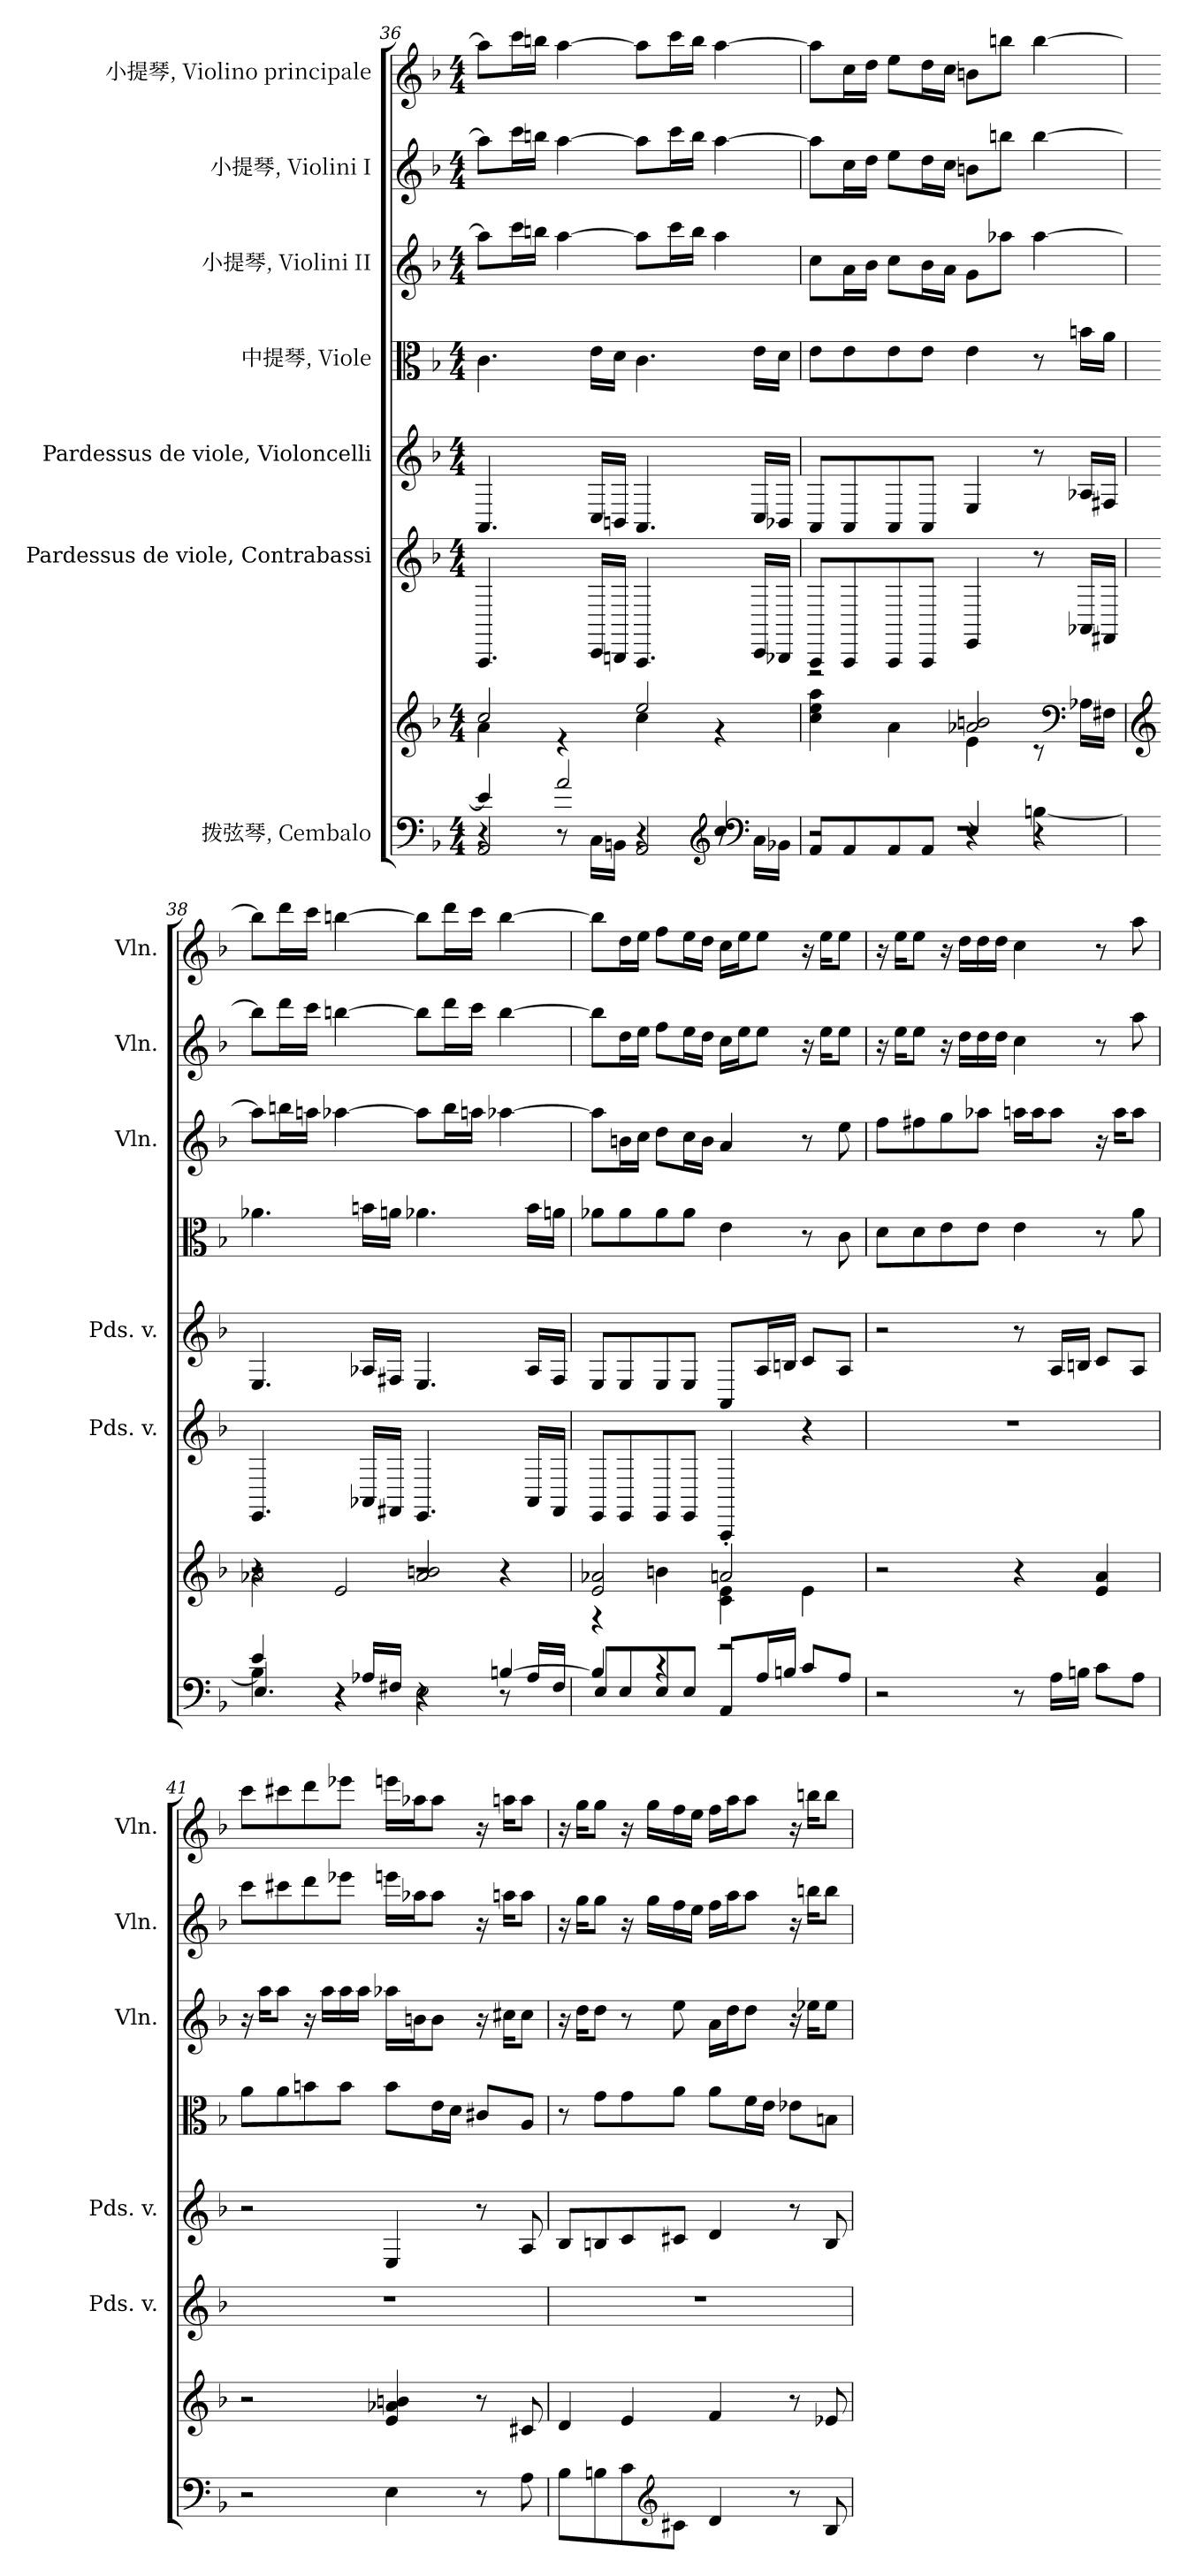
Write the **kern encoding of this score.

**kern	**kern	**kern	**kern	**kern	**kern	**kern	**kern
*part7	*part7	*part6	*part5	*part4	*part3	*part2	*part1
*staff8	*staff7	*staff6	*staff5	*staff4	*staff3	*staff2	*staff1
*I"拨弦琴, Cembalo	*	*I"Pardessus de viole, Contrabassi	*I"Pardessus de viole, Violoncelli	*I"中提琴, Viole	*I"小提琴, Violini II	*I"小提琴, Violini I	*I"小提琴, Violino principale
*	*	*I'Pds. v.	*I'Pds. v.	*	*I'Vln.	*I'Vln.	*I'Vln.
!!LO:PB:g=z
*clefF4	*clefG2	*clefG2	*clefG2	*clefC3	*clefG2	*clefG2	*clefG2
*k[b-]	*k[b-]	*k[b-]	*k[b-]	*k[b-]	*k[b-]	*k[b-]	*k[b-]
*M4/4	*M4/4	*M4/4	*M4/4	*M4/4	*M4/4	*M4/4	*M4/4
=36	=36	=36	=36	=36	=36	=36	=36
*^	*^	*	*	*	*	*	*
*	*^	*	*	*	*	*	*	*	*
4e/]	4r	2AA/	2cc/	4a\	4.AAA/	4.AA/	4.c\	8aa\L]	8aa\L]	8aa\L]
.	.	.	.	.	.	.	.	16ccc\L	16ccc\L	16ccc\L
.	.	.	.	.	.	.	.	16bbn\JJ	16bbn\JJ	16bbn\JJ
2a/	8r	.	.	4r	.	.	.	[4aa\	[4aa\	[4aa\
.	16C\LL	.	.	.	16CC/LL	16C/LL	16e\LL	.	.	.
.	16BBn\JJ	.	.	.	16BBBn/JJ	16BBn/JJ	16d\JJ	.	.	.
.	4r	2AA/	2ee/	4cc\	4.AAA/	4.AA/	4.c\	8aa\L]	8aa\L]	8aa\L]
.	.	.	.	.	.	.	.	16ccc\L	16ccc\L	16ccc\L
.	.	.	.	.	.	.	.	16bb\JJ	16bb\JJ	16bb\JJ
*clefG2	*	*	*	*	*	*	*	*	*	*
4cc/	8r	.	.	4r	.	.	.	4aa\	[4aa\	[4aa\
*clefF4	*	*	*	*	*	*	*	*	*	*
.	16C\LL	.	.	.	16CC/LL	16C/LL	16e\LL	.	.	.
.	16BB-X\JJ	.	.	.	16BBB-X/JJ	16BB-X/JJ	16d\JJ	.	.	.
=37	=37	=37	=37	=37	=37	=37	=37	=37	=37	=37
1r	2r	8AA/L	2r	4cc\ 4ee\ 4aa\	8AAA/L	8AA/L	8e\L	8cc\L	8aa\L]	8aa\L]
.	.	8AA/	.	.	8AAA/	8AA/	8e\	16a\L	16cc\L	16cc\L
.	.	.	.	.	.	.	.	16b-\JJ	16dd\JJ	16dd\JJ
.	.	8AA/	.	4a\	8AAA/	8AA/	8e\	8cc\L	8ee\L	8ee\L
.	.	8AA/J	.	.	8AAA/J	8AA/J	8e\J	16b-\L	16dd\L	16dd\L
.	.	.	.	.	.	.	.	16a\JJ	16cc\JJ	16cc\JJ
.	4r	4E/	2a-X/ 2bn/	4e\	4EE/	4E/	4e\	8g\L	8bn\L	8bn\L
.	.	.	.	.	.	.	.	8aa-X\J	8bbn\J	8bbn\J
.	[4Bn\	4r	.	8r	8r	8r	8r	[4aa-\	[4bb\	[4bb\
*	*	*	*clefF4	*	*	*	*	*	*	*
.	.	.	.	16A-X\LL	16AA-X/LL	16A-X/LL	16bn\LL	.	.	.
.	.	.	.	16F#X\JJ	16FF#X/JJ	16F#X/JJ	16a\JJ	.	.	.
*	*	*	*v	*v	*	*	*	*	*	*
!!LO:PB:g=z
=38	=38	=38	=38	=38	=38	=38	=38	=38	=38
*	*	*	*clefG2	*	*	*	*	*	*
*	*	*	*^	*	*	*	*	*	*
*	*	*	*	*^	*	*	*	*	*	*
4e/	4B\]	4.E/	2r	2a-X\	4r	4.EE/	4.E/	4.a-X\	8aa-\L]	8bb\L]	8bb\L]
.	.	.	.	.	.	.	.	.	16bbn\L	16ddd\L	16ddd\L
.	.	.	.	.	.	.	.	.	16aan\JJ	16ccc\JJ	16ccc\JJ
4r	4r	.	.	.	2e/	.	.	.	[4aa-X\	[4bbn\	[4bbn\
.	.	16A-X/LL	.	.	.	16AA-X/LL	16A-X/LL	16bn\LL	.	.	.
.	.	16F#X/JJ	.	.	.	16FF#X/JJ	16F#X/JJ	16an\JJ	.	.	.
4r	2E\	4r	2a-/ 2bn/	2r	.	4.EE/	4.E/	4.a-X\	8aa-\L]	8bb\L]	8bb\L]
.	.	.	.	.	.	.	.	.	16bb\L	16ddd\L	16ddd\L
.	.	.	.	.	.	.	.	.	16aan\JJ	16ccc\JJ	16ccc\JJ
[4Bn/	.	8r	.	.	4r	.	.	.	[4aa-X\	[4bb\	[4bb\
.	.	16A-/LL	.	.	.	16AA-/LL	16A-/LL	16b\LL	.	.	.
.	.	16F#/JJ	.	.	.	16FF#/JJ	16F#/JJ	16an\JJ	.	.	.
*	*v	*v	*	*	*	*	*	*	*	*	*
*	*	*	*v	*v	*	*	*	*	*	*
=39	=39	=39	=39	=39	=39	=39	=39	=39	=39
4B/]	8E/L	2e/ 2a-X/	4r	8EE/L	8E/L	8a-X\L	8aa-\L]	8bb\L]	8bb\L]
.	8E/	.	.	8EE/	8E/	8a-\	16bn\L	16dd\L	16dd\L
.	.	.	.	.	.	.	16cc\JJ	16ee\JJ	16ee\JJ
4r	8E/	.	4bn\	8EE/	8E/	8a-\	8dd\L	8ff\L	8ff\L
.	8E/J	.	.	8EE/J	8E/J	8a-\J	16cc\L	16ee\L	16ee\L
.	.	.	.	.	.	.	16b\JJ	16dd\JJ	16dd\JJ
2r	8AA/L	2an/	4c\ 4e\	4AAA'/	8AA/L	4e\	4a/	16cc\LL	16cc\LL
.	.	.	.	.	.	.	.	16ee\J	16ee\J
.	16A/L	.	.	.	16A/L	.	.	8ee\J	8ee\J
.	16Bn/JJ	.	.	.	16Bn/JJ	.	.	.	.
.	8c/L	.	4e\	4r	8c/L	8r	8r	16r	16r
.	.	.	.	.	.	.	.	16ee\KL	16ee\KL
.	8A/J	.	.	.	8A/J	8c\	8ee\	8ee\J	8ee\J
*v	*v	*	*	*	*	*	*	*	*
*	*v	*v	*	*	*	*	*	*
!!LO:PB:g=z
=40	=40	=40	=40	=40	=40	=40	=40
2r	2r	1r	2r	8d\L	8ff\L	16r	16r
.	.	.	.	.	.	16ee\KL	16ee\KL
.	.	.	.	8d\	8ff#X\	8ee\J	8ee\J
.	.	.	.	8e\	8gg\	16r	16r
.	.	.	.	.	.	16dd\LL	16dd\LL
.	.	.	.	8e\J	8aa-X\J	16dd\	16dd\
.	.	.	.	.	.	16dd\JJ	16dd\JJ
8r	4r	.	8r	4e\	16aan\LL	4cc\	4cc\
.	.	.	.	.	16aa\J	.	.
16A\LL	.	.	16A/LL	.	8aa\J	.	.
16Bn\JJ	.	.	16Bn/JJ	.	.	.	.
8c\L	4e/ 4a/	.	8c/L	8r	16r	8r	8r
.	.	.	.	.	16aa\KL	.	.
8A\J	.	.	8A/J	8a\	8aa\J	8aa\	8aa\
=41	=41	=41	=41	=41	=41	=41	=41
2r	2r	1r	2r	8a\L	16r	8ccc\L	8ccc\L
.	.	.	.	.	16aa\KL	.	.
.	.	.	.	8a\	8aa\J	8ccc#X\	8ccc#X\
.	.	.	.	8bn\	16r	8ddd\	8ddd\
.	.	.	.	.	16aa\LL	.	.
.	.	.	.	8b\J	16aa\	8eee-X\J	8eee-X\J
.	.	.	.	.	16aa\JJ	.	.
4E\	4e/ 4a-X/ 4bn/	.	4E/	8b\L	16aa-X\LL	16eeen\LL	16eeen\LL
.	.	.	.	.	16bn\J	16aa-X\J	16aa-X\J
.	.	.	.	16e\L	8b\J	8aa-\J	8aa-\J
.	.	.	.	16d\JJ	.	.	.
8r	8r	.	8r	8c#X/L	16r	16r	16r
.	.	.	.	.	16cc#X\KL	16aan\KL	16aan\KL
8A\	8c#X/	.	8A/	8A/J	8cc#\J	8aa\J	8aa\J
!!LO:PB:g=z
=42	=42	=42	=42	=42	=42	=42	=42
8B-\L	4d/	1r	8B-/L	8r	16r	16r	16r
.	.	.	.	.	16dd\KL	16gg\KL	16gg\KL
8Bn\	.	.	8Bn/	8g\L	8dd\J	8gg\J	8gg\J
8c\	4e/	.	8c/	8g\	8r	16r	16r
.	.	.	.	.	.	16gg\LL	16gg\LL
*clefG2	*	*	*	*	*	*	*
8c#X\J	.	.	8c#X/J	8a\J	8ee\	16ff\	16ff\
.	.	.	.	.	.	16ee\JJ	16ee\JJ
4d/	4f/	.	4d/	8a\L	16a\LL	16ff\LL	16ff\LL
.	.	.	.	.	16dd\J	16aa\J	16aa\J
.	.	.	.	16f\L	8dd\J	8aa\J	8aa\J
.	.	.	.	16e\JJ	.	.	.
8r	8r	.	8r	8e-X\L	16r	16r	16r
.	.	.	.	.	16ee-X\KL	16bbn\KL	16bbn\KL
8B/	8e-X/	.	8B/	8Bn\J	8ee-\J	8bb\J	8bb\J
=	=	=	=	=	=	=	=
*-	*-	*-	*-	*-	*-	*-	*-
